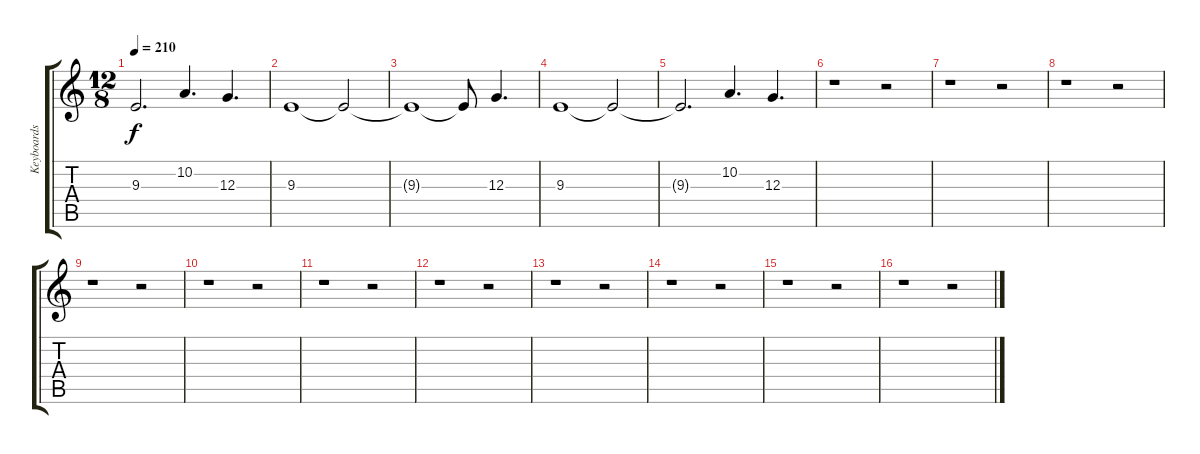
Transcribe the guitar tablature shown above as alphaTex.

\track ("Keyboards" "Keyboards") {instrument churchorgan}
\staff {score tabs}
\tuning (E4 B3 G3 D3 A2 E2) {hide}
\ts (12 8)
\tempo 210
\clef g2
\ks c
9.3{t}.2{d dy f} 10.2.4{d} 12.3.4{d} |
9.3.1 9.3{t}.2 |
9.3{t}.1 9.3{t}.8 12.3.4{d} |
9.3.1 9.3{t}.2 |
9.3{t}.2{d} 10.2.4{d} 12.3.4{d} |
r.1 r.2 |
r.1 r.2 |
r.1 r.2 |
r.1 r.2 |
r.1 r.2 |
r.1 r.2 |
r.1 r.2 |
r.1 r.2 |
r.1 r.2 |
r.1 r.2 |
r.1 r.2
